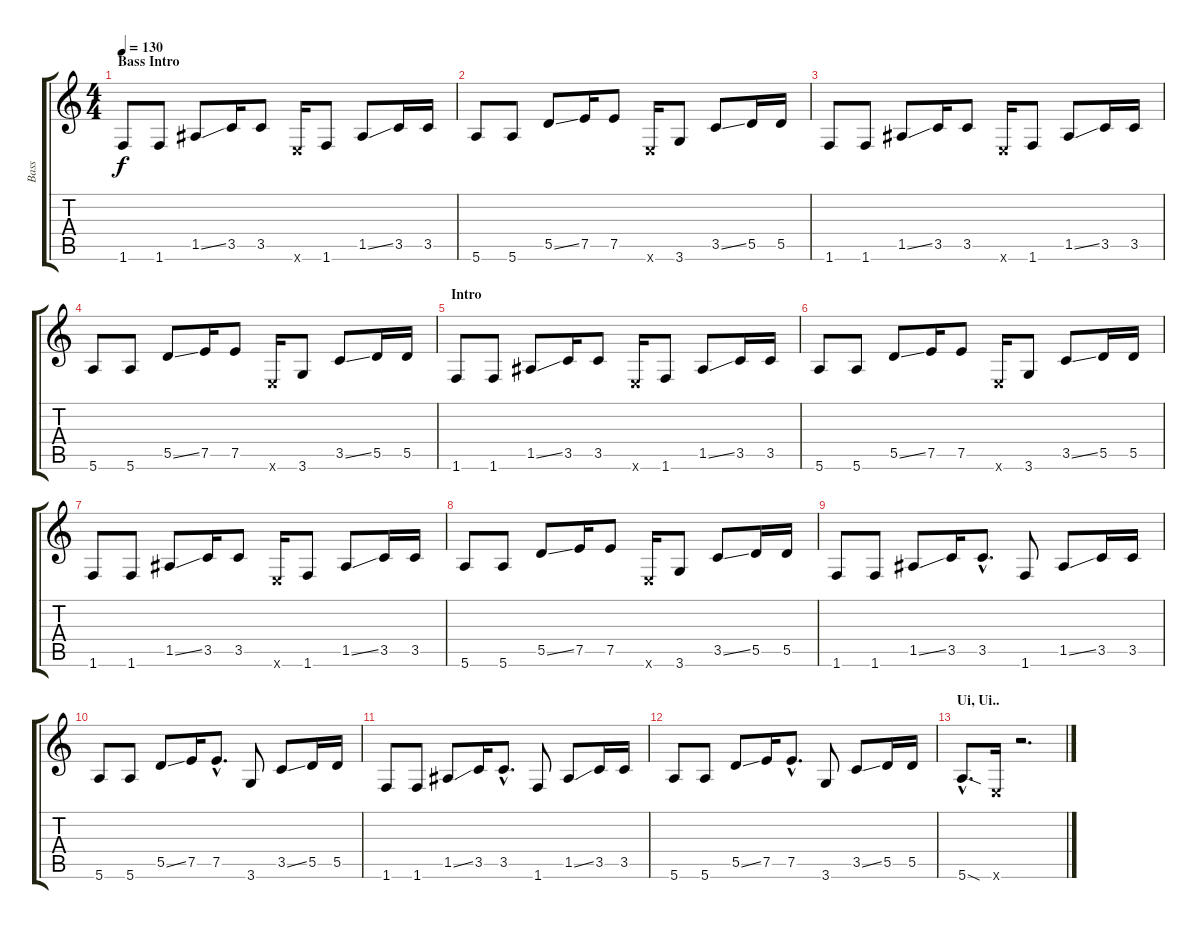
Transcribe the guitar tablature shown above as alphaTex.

\track ("Bass" "Bass") {instrument electricbassfinger}
\staff {score tabs}
\tuning (E4 B3 G3 D3 A2 E2) {hide}
\ts (4 4)
\section ("" "Bass Intro")
\tempo 130
\clef g2
\ks c
1.6.8{dy f volume 13 instrument electricbassfinger} 1.6.8 1.5{ss}.8 3.5.16 3.5.8 0.6{x}.16 1.6.8 1.5{ss}.8 3.5.16 3.5.16 |
5.6.8 5.6.8 5.5{ss}.8 7.5.16 7.5.8 0.6{x}.16 3.6.8 3.5{ss}.8 5.5.16 5.5.16 |
1.6.8 1.6.8 1.5{ss}.8 3.5.16 3.5.8 0.6{x}.16 1.6.8 1.5{ss}.8 3.5.16 3.5.16 |
5.6.8 5.6.8 5.5{ss}.8 7.5.16 7.5.8 0.6{x}.16 3.6.8 3.5{ss}.8 5.5.16 5.5.16 |
\section ("" "Intro")
1.6.8 1.6.8 1.5{ss}.8 3.5.16 3.5.8 0.6{x}.16 1.6.8 1.5{ss}.8 3.5.16 3.5.16 |
5.6.8 5.6.8 5.5{ss}.8 7.5.16 7.5.8 0.6{x}.16 3.6.8 3.5{ss}.8 5.5.16 5.5.16 |
1.6.8 1.6.8 1.5{ss}.8 3.5.16 3.5.8 0.6{x}.16 1.6.8 1.5{ss}.8 3.5.16 3.5.16 |
5.6.8 5.6.8 5.5{ss}.8 7.5.16 7.5.8 0.6{x}.16 3.6.8 3.5{ss}.8 5.5.16 5.5.16 |
1.6.8 1.6.8 1.5{ss}.8 3.5.16 3.5{hac}.8{d} 1.6.8 1.5{ss}.8 3.5.16 3.5.16 |
5.6.8 5.6.8 5.5{ss}.8 7.5.16 7.5{hac}.8{d} 3.6.8 3.5{ss}.8 5.5.16 5.5.16 |
1.6.8 1.6.8 1.5{ss}.8 3.5.16 3.5{hac}.8{d} 1.6.8 1.5{ss}.8 3.5.16 3.5.16 |
5.6.8 5.6.8 5.5{ss}.8 7.5.16 7.5{hac}.8{d} 3.6.8 3.5{ss}.8 5.5.16 5.5.16 |
\section ("" "Ui, Ui..")
5.6{sod hac}.8{d} 0.6{x}.16 r.2{d}
